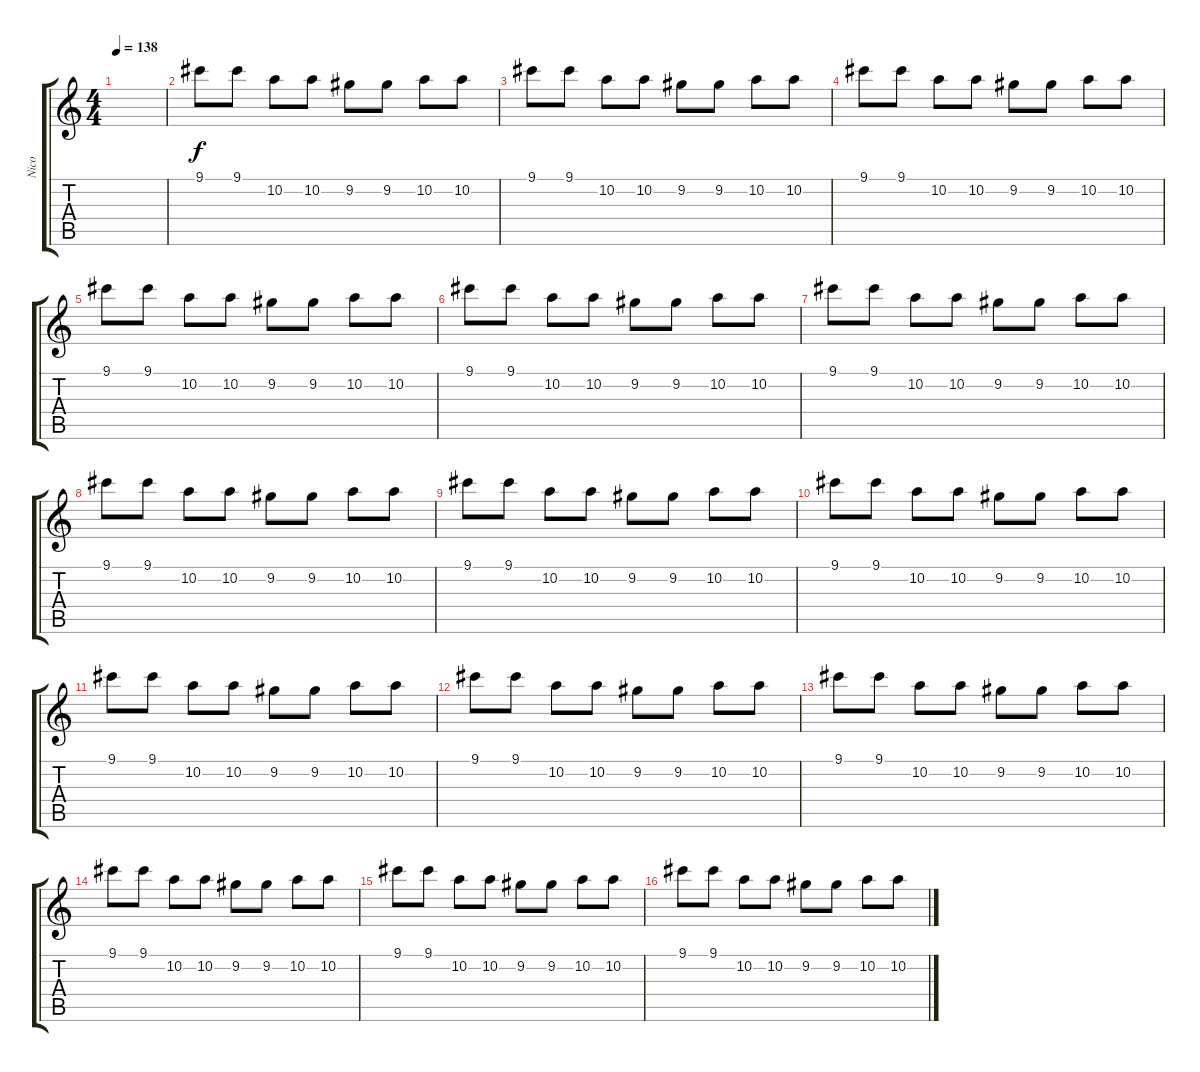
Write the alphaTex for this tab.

\track ("Nico" "Nico") {instrument distortionguitar}
\staff {score tabs}
\tuning (E4 B3 G3 D3 A2 E2) {hide}
\ts (4 4)
\tempo 138
\clef g2
\ks c
|
9.1.8 9.1.8 10.2.8 10.2.8 9.2.8 9.2.8 10.2.8 10.2.8 |
9.1.8 9.1.8 10.2.8 10.2.8 9.2.8 9.2.8 10.2.8 10.2.8 |
9.1.8 9.1.8 10.2.8 10.2.8 9.2.8 9.2.8 10.2.8 10.2.8 |
9.1.8 9.1.8 10.2.8 10.2.8 9.2.8 9.2.8 10.2.8 10.2.8 |
9.1.8 9.1.8 10.2.8 10.2.8 9.2.8 9.2.8 10.2.8 10.2.8 |
9.1.8 9.1.8 10.2.8 10.2.8 9.2.8 9.2.8 10.2.8 10.2.8 |
9.1.8 9.1.8 10.2.8 10.2.8 9.2.8 9.2.8 10.2.8 10.2.8 |
9.1.8 9.1.8 10.2.8 10.2.8 9.2.8 9.2.8 10.2.8 10.2.8 |
9.1.8 9.1.8 10.2.8 10.2.8 9.2.8 9.2.8 10.2.8 10.2.8 |
9.1.8 9.1.8 10.2.8 10.2.8 9.2.8 9.2.8 10.2.8 10.2.8 |
9.1.8 9.1.8 10.2.8 10.2.8 9.2.8 9.2.8 10.2.8 10.2.8 |
9.1.8 9.1.8 10.2.8 10.2.8 9.2.8 9.2.8 10.2.8 10.2.8 |
9.1.8 9.1.8 10.2.8 10.2.8 9.2.8 9.2.8 10.2.8 10.2.8 |
9.1.8 9.1.8 10.2.8 10.2.8 9.2.8 9.2.8 10.2.8 10.2.8 |
9.1.8 9.1.8 10.2.8 10.2.8 9.2.8 9.2.8 10.2.8 10.2.8
